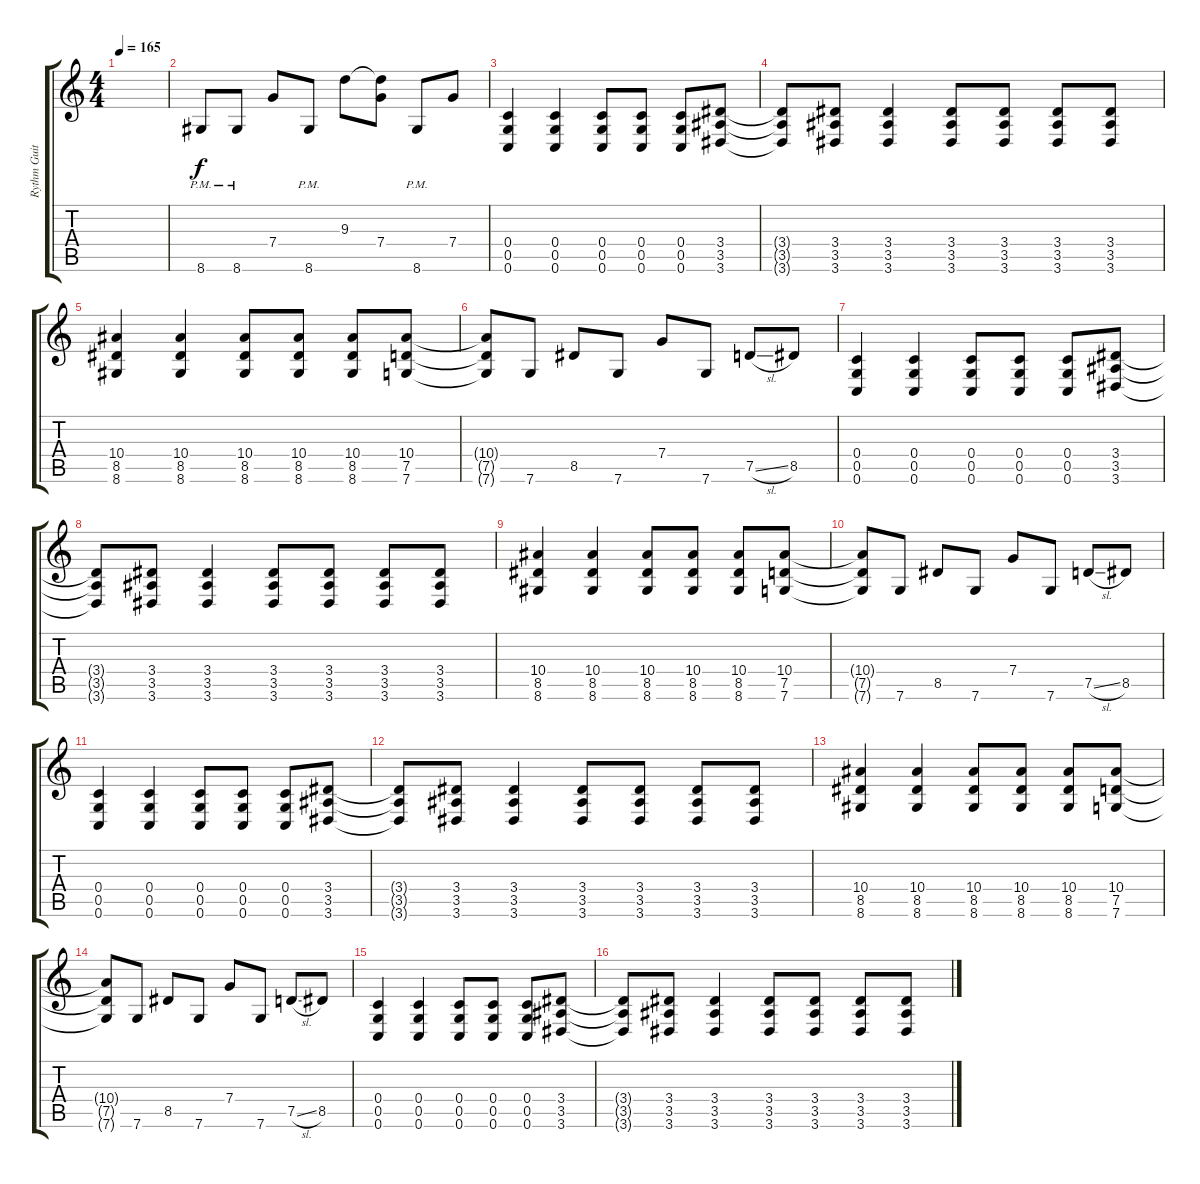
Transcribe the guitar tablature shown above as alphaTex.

\track ("Rythm Guitar #2" "Rythm Guit") {instrument distortionguitar}
\staff {score tabs}
\tuning (D4 A3 F3 C3 G2 C2) {hide}
\ts (4 4)
\tempo 165
\clef g2
\ks c
|
8.6{pm}.8 8.6{pm}.8 7.4.8 8.6{pm}.8 9.3.8 (9.3{t} 7.4).8 8.6{pm}.8 7.4.8 |
(0.4 0.5 0.6).4 (0.4 0.5 0.6).4 (0.4 0.5 0.6).8 (0.4 0.5 0.6).8 (0.4 0.5 0.6).8 (3.4 3.5 3.6).8 |
(3.4{t} 3.5{t} 3.6{t}).8 (3.4 3.5 3.6).8 (3.4 3.5 3.6).4 (3.4 3.5 3.6).8 (3.4 3.5 3.6).8 (3.4 3.5 3.6).8 (3.4 3.5 3.6).8 |
(10.4 8.5 8.6).4 (10.4 8.5 8.6).4 (10.4 8.5 8.6).8 (10.4 8.5 8.6).8 (10.4 8.5 8.6).8 (10.4 7.5 7.6).8 |
(10.4{t} 7.5{t} 7.6{t}).8 7.6.8 8.5.8 7.6.8 7.4.8 7.6.8 7.5{sl}.8 8.5.8 |
(0.4 0.5 0.6).4 (0.4 0.5 0.6).4 (0.4 0.5 0.6).8 (0.4 0.5 0.6).8 (0.4 0.5 0.6).8 (3.4 3.5 3.6).8 |
(3.4{t} 3.5{t} 3.6{t}).8 (3.4 3.5 3.6).8 (3.4 3.5 3.6).4 (3.4 3.5 3.6).8 (3.4 3.5 3.6).8 (3.4 3.5 3.6).8 (3.4 3.5 3.6).8 |
(10.4 8.5 8.6).4 (10.4 8.5 8.6).4 (10.4 8.5 8.6).8 (10.4 8.5 8.6).8 (10.4 8.5 8.6).8 (10.4 7.5 7.6).8 |
(10.4{t} 7.5{t} 7.6{t}).8 7.6.8 8.5.8 7.6.8 7.4.8 7.6.8 7.5{sl}.8 8.5.8 |
(0.4 0.5 0.6).4 (0.4 0.5 0.6).4 (0.4 0.5 0.6).8 (0.4 0.5 0.6).8 (0.4 0.5 0.6).8 (3.4 3.5 3.6).8 |
(3.4{t} 3.5{t} 3.6{t}).8 (3.4 3.5 3.6).8 (3.4 3.5 3.6).4 (3.4 3.5 3.6).8 (3.4 3.5 3.6).8 (3.4 3.5 3.6).8 (3.4 3.5 3.6).8 |
(10.4 8.5 8.6).4 (10.4 8.5 8.6).4 (10.4 8.5 8.6).8 (10.4 8.5 8.6).8 (10.4 8.5 8.6).8 (10.4 7.5 7.6).8 |
(10.4{t} 7.5{t} 7.6{t}).8 7.6.8 8.5.8 7.6.8 7.4.8 7.6.8 7.5{sl}.8 8.5.8 |
(0.4 0.5 0.6).4 (0.4 0.5 0.6).4 (0.4 0.5 0.6).8 (0.4 0.5 0.6).8 (0.4 0.5 0.6).8 (3.4 3.5 3.6).8 |
(3.4{t} 3.5{t} 3.6{t}).8 (3.4 3.5 3.6).8 (3.4 3.5 3.6).4 (3.4 3.5 3.6).8 (3.4 3.5 3.6).8 (3.4 3.5 3.6).8 (3.4 3.5 3.6).8
